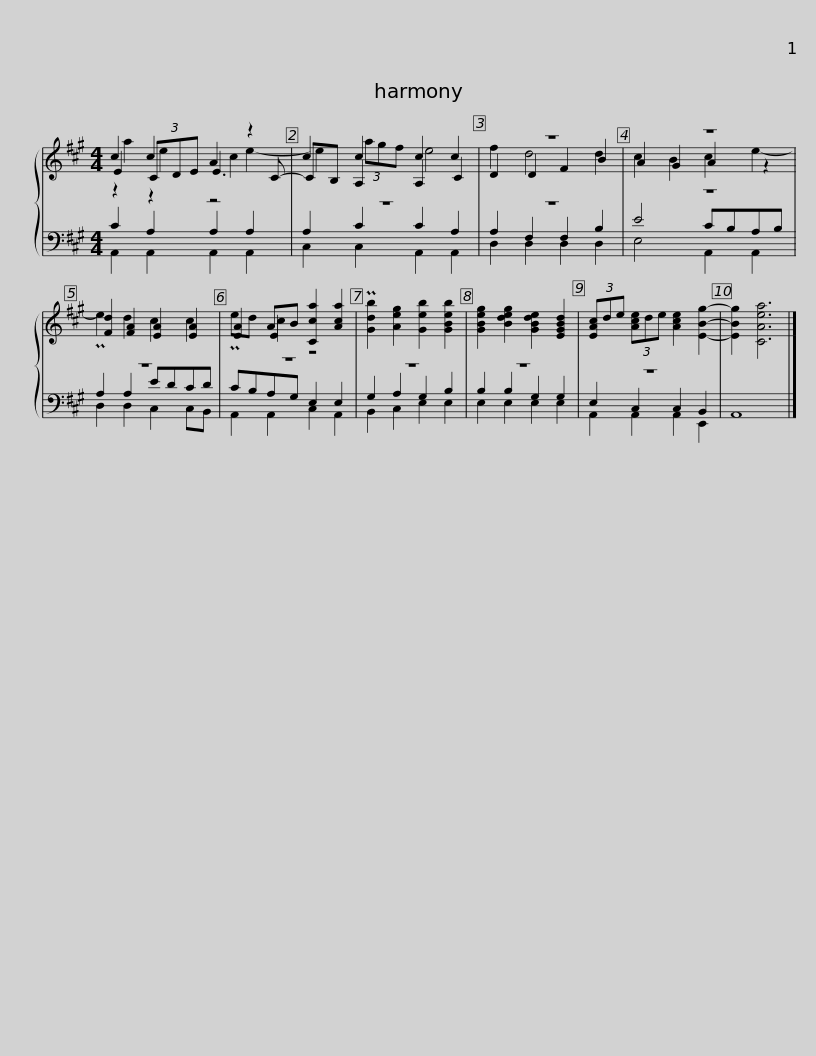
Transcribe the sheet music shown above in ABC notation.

X:1
%%score { ( 1 2 3 ) | ( 4 5 6 ) }
L:1/8
M:4/4
I:linebreak $
K:A
V:1 treble
V:2 treble
V:3 treble
V:4 bass
V:5 bass
V:6 bass
V:1
 c2 c2 A2 z2 | c2 c2 c2 c2 | z8 | z8 | [Fd]2 [FA]2 [EA]2 [EA]2 | %5
 [EA]2 E2 [Cca]2 [Aca]2 |$ P[Gdb]2 [Aeg]2 [Geb]2 [GBeb]2 | [GBeg]2 [Bdeg]2 [GBde]2 [EGBd]2 | (3[EAc]de (3[Ace]de [Ace]2 [EBg]2- | [EBg]2 [CAea]6 |] %10
V:2
 E2 (3CDE E3 C- | CB, A,2 A,2 C2 | D2 D2 F2 B2 | A2 G2 A2 z2 | x8 | %5
 x2 AB z4 |$ x8 | x8 | x8 | x8 |] %10
V:3
 a2 e2 c2 e2- | e2 (3agf e4 | f2 d4 d2 | c2 B2 c2 e2- | Pe2 d2 c2 c2 | %5
 Ped c2 x4 |$ x8 | x8 | x8 | x8 |] %10
V:4
 z2 z2 z4 | z8 | z8 | z8 | z8 | %5
 z8 |$ z8 | z8 | z8 | A,,8 |] %10
V:5
 C2 A,2 A,2 A,2 | A,2 C2 C2 A,2 | A,2 F,2 F,2 B,2 | E4 CB,A,B, | A,2 A,2 EDCD | %5
 CB,A,G, E,2 E,2 |$ G,2 A,2 G,2 B,2 | B,2 B,2 G,2 G,2 | E,2 C,2 C,2 B,,2 | x8 |] %10
V:6
 A,,2 A,,2 A,,2 A,,2 | C,2 C,2 A,,2 A,,2 | D,2 D,2 D,2 D,2 | E,4 A,,2 A,,2 | D,2 D,2 C,2 C,B,, | %5
 A,,2 A,,2 C,2 A,,2 |$ B,,2 C,2 E,2 E,2 | E,2 E,2 E,2 E,2 | A,,2 A,,2 A,,2 E,,2 | x8 |] %10
